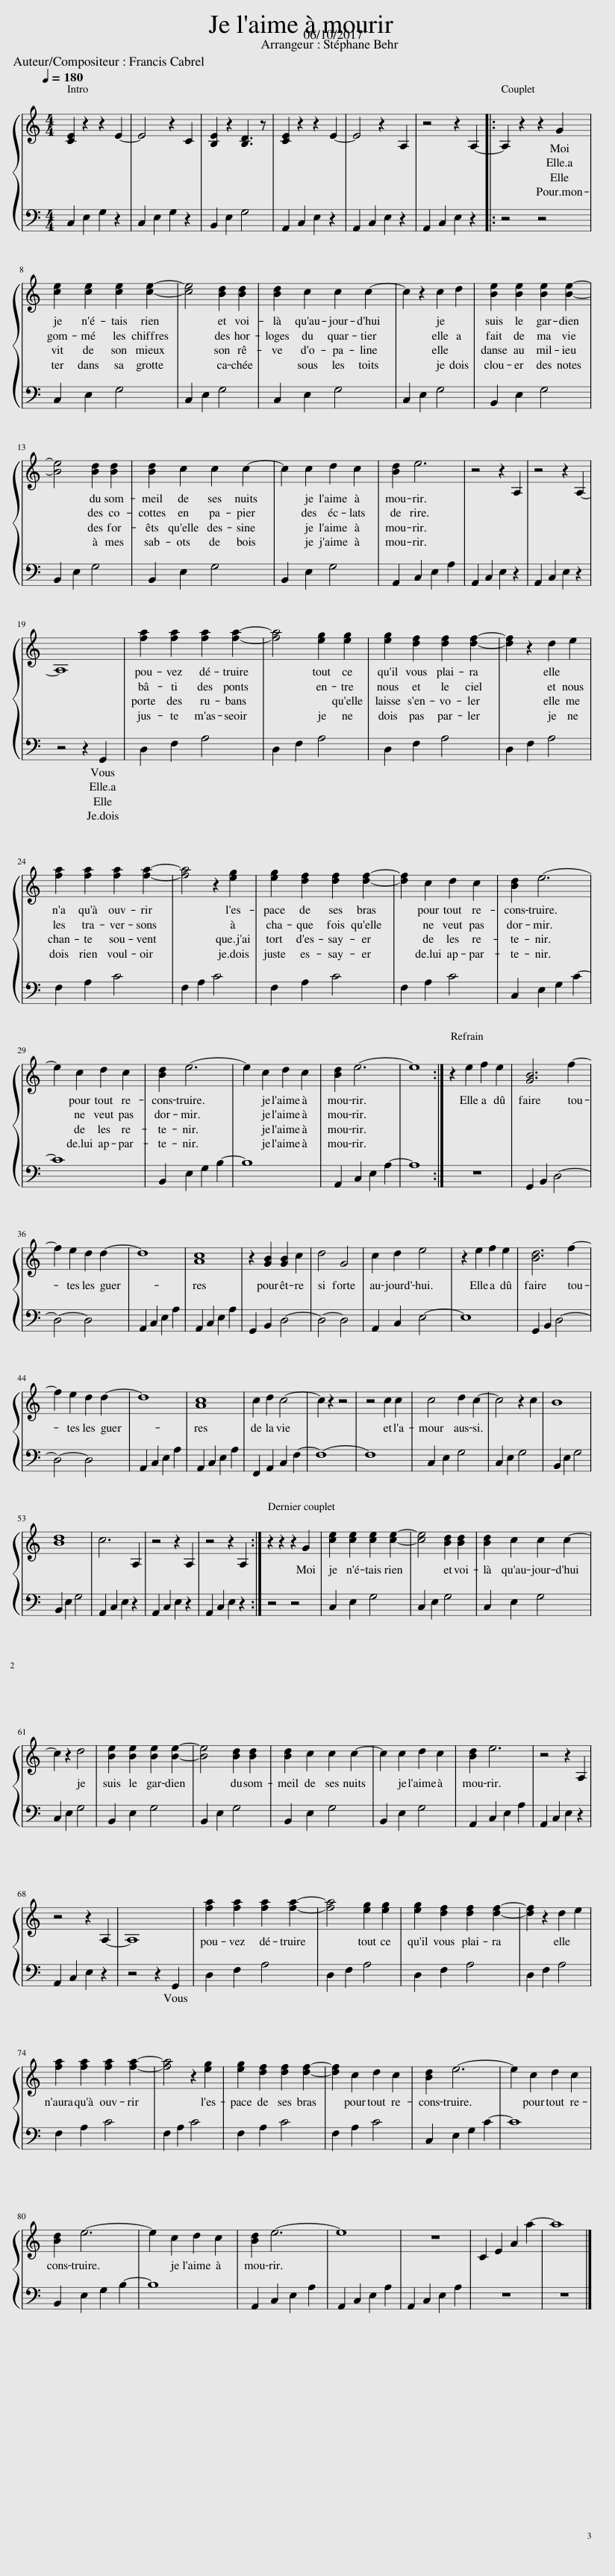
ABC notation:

X:1
%%score { 1 | 2 }
L:1/8
Q:1/4=180
M:4/4
I:linebreak $
K:C
V:1 treble
V:2 bass
V:1
 [CE]2 z2 z2 E2- | E4 z2 C2 | [B,E]2 z2 [B,D]3 z | [CE]2 z2 z2 E2- | E4 z2 A,2 | %5
 z4 z2 A,2- |: A,2 z2 z2 G2 |$ [ce]2 [ce]2 [ce]2 [ce]2- | [ce]4 [Bd]2 [Bd]2 | [Bd]2 c2 c2 c2- | %10
 c2 z2 c2 d2 | [Be]2 [Be]2 [Be]2 [Be]2- |$ [Be]4 [Bd]2 [Bd]2 | [Bd]2 c2 c2 c2- | c2 c2 d2 c2 | %15
 [Bd]2 e6 | z4 z2 A,2 | z4 z2 A,2- |$ A,8 | [fa]2 [fa]2 [fa]2 [fa]2- | %20
 [fa]4 [eg]2 [eg]2 | [eg]2 [df]2 [df]2 [df]2- | [df]2 z2 d2 e2 |$ [fa]2 [fa]2 [fa]2 [fa]2- | [fa]4 z2 [eg]2 | %25
 [eg]2 [df]2 [df]2 [df]2- | [df]2 c2 d2 c2 | [Bd]2 e6- |$ e2 c2 d2 c2 | [Bd]2 e6- | %30
 e2 c2 d2 c2 | [Bd]2 e6- | e8 :| z2 e2 f2 e2 | [GB]6 f2- |$ %35
 f2 e2 d2 d2- | d8 | [Ac]8 | z2 [GB]2 [GB]2 c2 | d4 G4 | %40
 c2 d2 e4 | z2 e2 f2 e2 | [Bd]6 f2- |$ f2 e2 d2 d2- | d8 | %45
 [Ac]8 | c2 d2 c4- | c2 z2 z4 | z4 c2 c2 | c4 d2 c2- | %50
 c4 z2 c2 | B8 |$ [Bd]8 | c6 A,2 | z4 z2 A,2 | %55
 z4 z2 A,2 :| z2 z2 z2 G2 | [ce]2 [ce]2 [ce]2 [ce]2- | [ce]4 [Bd]2 [Bd]2 | [Bd]2 c2 c2 c2- |$ %60
 c2 z2 d4 | [Be]2 [Be]2 [Be]2 [Be]2- | [Be]4 [Bd]2 [Bd]2 | [Bd]2 c2 c2 c2- | c2 c2 d2 c2 | %65
 [Bd]2 e6 | z4 z2 A,2 |$ z4 z2 A,2- | A,8 | [fa]2 [fa]2 [fa]2 [fa]2- | %70
 [fa]4 [eg]2 [eg]2 | [eg]2 [df]2 [df]2 [df]2- | [df]2 z2 d2 e2 |$ [fa]2 [fa]2 [fa]2 [fa]2- | [fa]4 z2 [eg]2 | %75
 [eg]2 [df]2 [df]2 [df]2- | [df]2 c2 d2 c2 | [Bd]2 e6- | e2 c2 d2 c2 |$ [Bd]2 e6- | %80
 e2 c2 d2 c2 | [Bd]2 e6- | e8 | z8 | C2 E2 A2 a2- | %85
 a8 |] %86
V:2
 C,2 E,2 G,2 z2 | C,2 E,2 G,2 z2 | B,,2 E,2 G,4 | A,,2 C,2 E,2 z2 | A,,2 C,2 E,2 z2 | %5
 A,,2 C,2 E,2 z2 |: z4 z4 |$ C,2 E,2 G,4 | C,2 E,2 G,4 | C,2 E,2 G,4 | %10
 C,2 E,2 G,4 | B,,2 E,2 G,4 |$ B,,2 E,2 G,4 | B,,2 E,2 G,4 | B,,2 E,2 G,4 | %15
 A,,2 C,2 E,2 A,2 | A,,2 C,2 E,2 z2 | A,,2 C,2 E,2 z2 |$ z4 z2 G,,2 | D,2 F,2 A,4 | %20
 D,2 F,2 A,4 | D,2 F,2 A,4 | D,2 F,2 A,4 |$ F,2 A,2 C4 | F,2 A,2 C4 | %25
 F,2 A,2 C4 | F,2 A,2 C4 | C,2 E,2 G,2 C2- |$ C8 | B,,2 E,2 G,2 B,2- | %30
 B,8 | A,,2 C,2 E,2 A,2- | A,8 :| z8 | G,,2 B,,2 D,4- |$ %35
 D,4- D,4 | A,,2 C,2 E,2 A,2 | A,,2 C,2 E,2 A,2 | G,,2 B,,2 D,4- | D,4- D,4 | %40
 A,,2 C,2 E,4- | E,8 | G,,2 B,,2 D,4- |$ D,4- D,4 | A,,2 C,2 E,2 A,2 | %45
 A,,2 C,2 E,2 A,2 | F,,2 A,,2 C,2 F,2- | F,8- | F,8 | C,2 E,2 G,4 | %50
 C,2 E,2 G,4 | B,,2 E,2 G,4 |$ B,,2 E,2 G,4 | A,,2 C,2 E,2 z2 | A,,2 C,2 E,2 z2 | %55
 A,,2 C,2 E,2 z2 :| z4 z4 | C,2 E,2 G,4 | C,2 E,2 G,4 | C,2 E,2 G,4 |$ %60
 C,2 E,2 G,4 | B,,2 E,2 G,4 | B,,2 E,2 G,4 | B,,2 E,2 G,4 | B,,2 E,2 G,4 | %65
 A,,2 C,2 E,2 A,2 | A,,2 C,2 E,2 z2 |$ A,,2 C,2 E,2 z2 | z4 z2 G,,2 | D,2 F,2 A,4 | %70
 D,2 F,2 A,4 | D,2 F,2 A,4 | D,2 F,2 A,4 |$ F,2 A,2 C4 | F,2 A,2 C4 | %75
 F,2 A,2 C4 | F,2 A,2 C4 | C,2 E,2 G,2 C2- | C8 |$ B,,2 E,2 G,2 B,2- | %80
 B,8 | A,,2 C,2 E,2 A,2 | A,,2 C,2 E,2 A,2 | A,,2 C,2 E,2 A,2 | z8 | %85
 z8 |] %86
